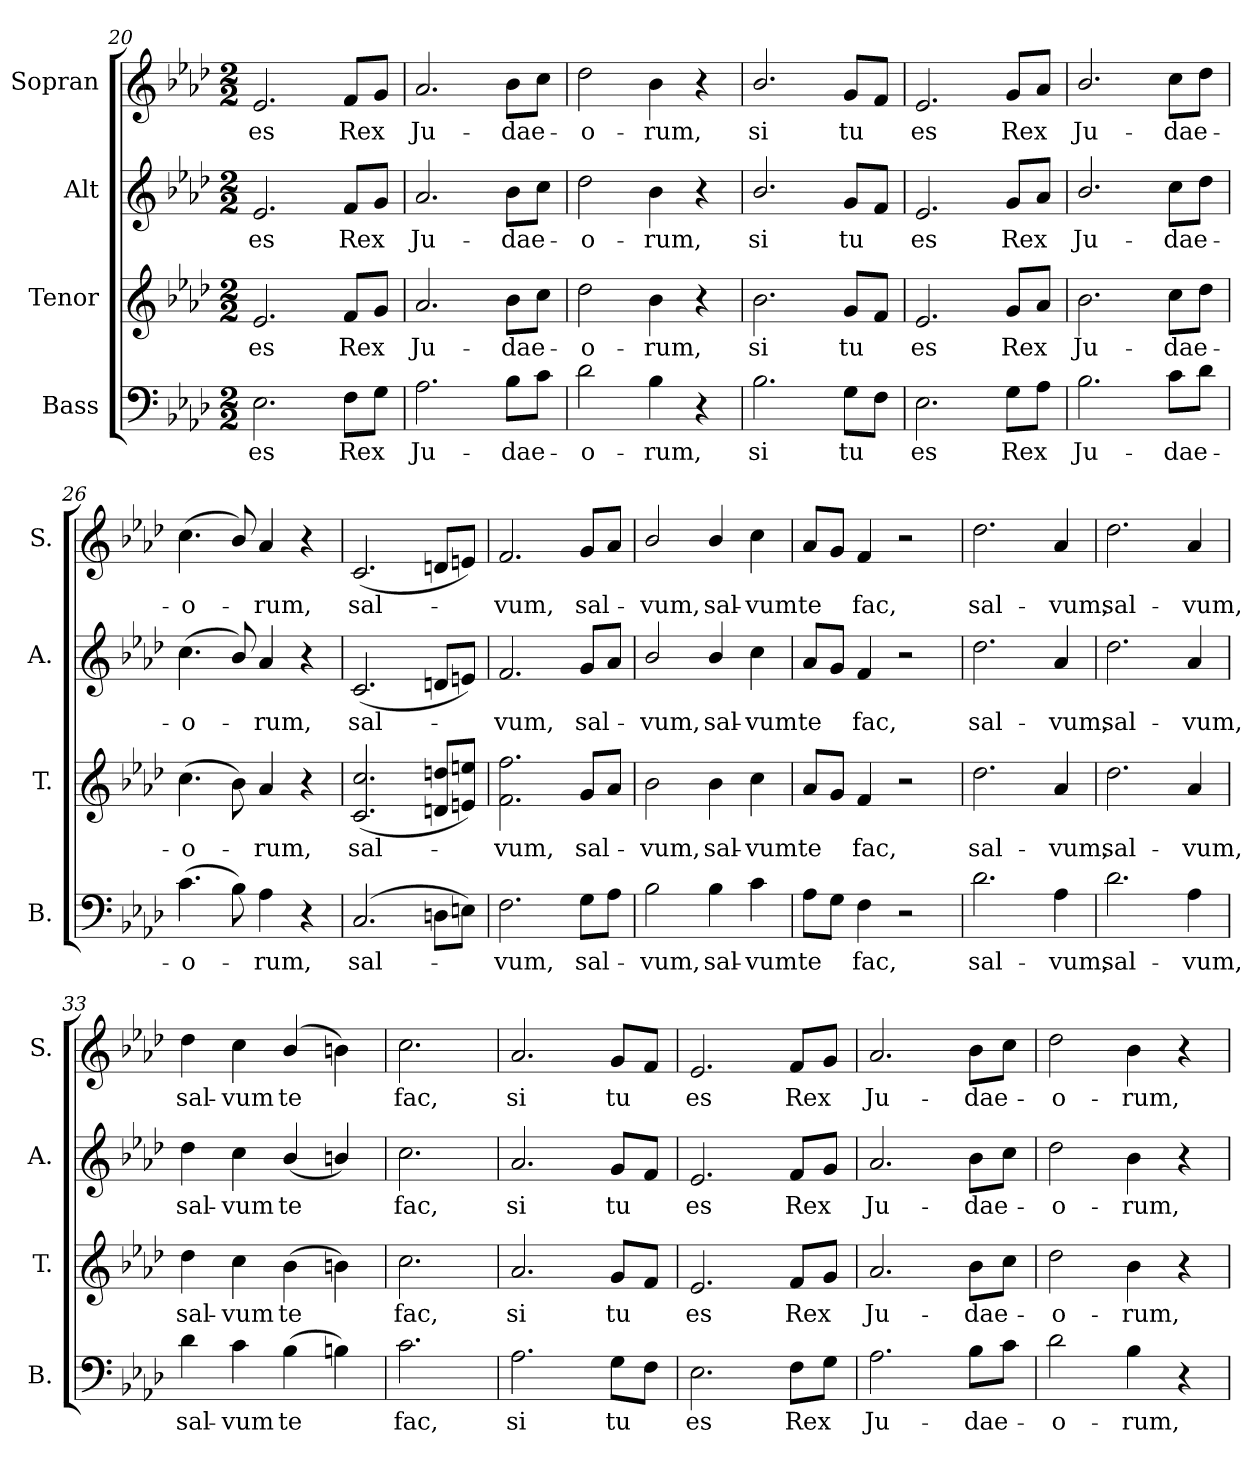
**kern	**text	**kern	**text	**kern	**text	**kern	**text
*part4	*part4	*part3	*part3	*part2	*part2	*part1	*part1
*staff4	*staff4	*staff3	*staff3	*staff2	*staff2	*staff1	*staff1
*I"Bass	*	*I"Tenor	*	*I"Alt	*	*I"Sopran	*
*I'B.	*	*I'T.	*	*I'A.	*	*I'S.	*
*clefF4	*	*clefG2	*	*clefG2	*	*clefG2	*
*k[b-e-a-d-]	*	*k[b-e-a-d-]	*	*k[b-e-a-d-]	*	*k[b-e-a-d-]	*
*A-:	*	*A-:	*	*A-:	*	*A-:	*
*M2/2	*	*M2/2	*	*M2/2	*	*M2/2	*
=20	=20	=20	=20	=20	=20	=20	=20
!	!LO:LY:b	!	!LO:LY:b	!	!LO:LY:b	!	!LO:LY:b
2.E-\	es	2.e-/	es	2.e-/	es	2.e-/	es
!	!LO:LY:b	!	!LO:LY:b	!	!LO:LY:b	!	!LO:LY:b
8F\L	Rex	8f/L	Rex	8f/L	Rex	8f/L	Rex
8G\J	.	8g/J	.	8g/J	.	8g/J	.
!!LO:LB:g=z
=21	=21	=21	=21	=21	=21	=21	=21
!	!LO:LY:b	!	!LO:LY:b	!	!LO:LY:b	!	!LO:LY:b
2.A-\	Ju-	2.a-/	Ju-	2.a-/	Ju-	2.a-/	Ju-
!	!LO:LY:b	!	!LO:LY:b	!	!LO:LY:b	!	!LO:LY:b
8B-\L	-dae-	8b-\L	-dae-	8b-\L	-dae-	8b-\L	-dae-
8c\J	.	8cc\J	.	8cc\J	.	8cc\J	.
=22	=22	=22	=22	=22	=22	=22	=22
!	!LO:LY:b	!	!LO:LY:b	!	!LO:LY:b	!	!LO:LY:b
2d-\	-o-	2dd-\	-o-	2dd-\	-o-	2dd-\	-o-
!	!LO:LY:b	!	!LO:LY:b	!	!LO:LY:b	!	!LO:LY:b
4B-\	-rum,	4b-\	-rum,	4b-\	-rum,	4b-\	-rum,
4r	.	4r	.	4r	.	4r	.
=23	=23	=23	=23	=23	=23	=23	=23
!	!LO:LY:b	!	!LO:LY:b	!	!LO:LY:b	!	!LO:LY:b
2.B-\	si	2.b-\	si	2.b-/	si	2.b-/	si
!	!LO:LY:b	!	!LO:LY:b	!	!LO:LY:b	!	!LO:LY:b
8G\L	tu	8g/L	tu	8g/L	tu	8g/L	tu
8F\J	.	8f/J	.	8f/J	.	8f/J	.
=24	=24	=24	=24	=24	=24	=24	=24
!	!LO:LY:b	!	!LO:LY:b	!	!LO:LY:b	!	!LO:LY:b
2.E-\	es	2.e-/	es	2.e-/	es	2.e-/	es
!	!LO:LY:b	!	!LO:LY:b	!	!LO:LY:b	!	!LO:LY:b
8G\L	Rex	8g/L	Rex	8g/L	Rex	8g/L	Rex
8A-\J	.	8a-/J	.	8a-/J	.	8a-/J	.
=25	=25	=25	=25	=25	=25	=25	=25
!	!LO:LY:b	!	!LO:LY:b	!	!LO:LY:b	!	!LO:LY:b
2.B-\	Ju-	2.b-\	Ju-	2.b-/	Ju-	2.b-/	Ju-
!	!LO:LY:b	!	!LO:LY:b	!	!LO:LY:b	!	!LO:LY:b
8c\L	-dae-	8cc\L	-dae-	8cc\L	-dae-	8cc\L	-dae-
8d-\J	.	8dd-\J	.	8dd-\J	.	8dd-\J	.
!!LO:LB:g=z
=26	=26	=26	=26	=26	=26	=26	=26
!	!LO:LY:b	!	!LO:LY:b	!	!LO:LY:b	!	!LO:LY:b
(>4.c\	-o-	(>4.cc\	-o-	(>4.cc\	-o-	(>4.cc\	-o-
8B-\)	.	8b-\)	.	8b-/)	.	8b-/)	.
!	!LO:LY:b	!	!LO:LY:b	!	!LO:LY:b	!	!LO:LY:b
4A-\	-rum,	4a-/	-rum,	4a-/	-rum,	4a-/	-rum,
4r	.	4r	.	4r	.	4r	.
=27	=27	=27	=27	=27	=27	=27	=27
!	!LO:LY:b	!	!LO:LY:b	!	!LO:LY:b	!	!LO:LY:b
(>2.C/	sal-	(>2.c/ 2.cc/	sal-	(>2.c/	sal-	(>2.c/	sal-
8Dn\L	.	8dn/ 8ddn/L	.	8dn/L	.	8dn/L	.
8En\J)	.	8en/ 8een/J)	.	8en/J)	.	8en/J)	.
=28	=28	=28	=28	=28	=28	=28	=28
!	!LO:LY:b	!	!LO:LY:b	!	!LO:LY:b	!	!LO:LY:b
2.F\	-vum,	2.f\ 2.ff\	-vum,	2.f/	-vum,	2.f/	-vum,
!	!LO:LY:b	!	!LO:LY:b	!	!LO:LY:b	!	!LO:LY:b
8G\L	sal-	8g/L	sal-	8g/L	sal-	8g/L	sal-
8A-\J	.	8a-/J	.	8a-/J	.	8a-/J	.
=29	=29	=29	=29	=29	=29	=29	=29
!	!LO:LY:b	!	!LO:LY:b	!	!LO:LY:b	!	!LO:LY:b
2B-\	-vum,	2b-\	-vum,	2b-/	-vum,	2b-/	-vum,
!	!LO:LY:b	!	!LO:LY:b	!	!LO:LY:b	!	!LO:LY:b
4B-\	sal-	4b-\	sal-	4b-/	sal-	4b-/	sal-
!	!LO:LY:b	!	!LO:LY:b	!	!LO:LY:b	!	!LO:LY:b
4c\	-vum	4cc\	-vum	4cc\	-vum	4cc\	-vum
=30	=30	=30	=30	=30	=30	=30	=30
!	!LO:LY:b	!	!LO:LY:b	!	!LO:LY:b	!	!LO:LY:b
8A-\L	te	8a-/L	te	8a-/L	te	8a-/L	te
8G\J	.	8g/J	.	8g/J	.	8g/J	.
!	!LO:LY:b	!	!LO:LY:b	!	!LO:LY:b	!	!LO:LY:b
4F\	fac,	4f/	fac,	4f/	fac,	4f/	fac,
2r	.	2r	.	2r	.	2r	.
!!LO:PB:g=z
=31	=31	=31	=31	=31	=31	=31	=31
!	!LO:LY:b	!	!LO:LY:b	!	!LO:LY:b	!	!LO:LY:b
2.d-\	sal-	2.dd-\	sal-	2.dd-\	sal-	2.dd-\	sal-
!	!LO:LY:b	!	!LO:LY:b	!	!LO:LY:b	!	!LO:LY:b
4A-\	-vum,	4a-/	-vum,	4a-/	-vum,	4a-/	-vum,
=32	=32	=32	=32	=32	=32	=32	=32
!	!LO:LY:b	!	!LO:LY:b	!	!LO:LY:b	!	!LO:LY:b
2.d-\	sal-	2.dd-\	sal-	2.dd-\	sal-	2.dd-\	sal-
!	!LO:LY:b	!	!LO:LY:b	!	!LO:LY:b	!	!LO:LY:b
4A-\	-vum,	4a-/	-vum,	4a-/	-vum,	4a-/	-vum,
=33	=33	=33	=33	=33	=33	=33	=33
!	!LO:LY:b	!	!LO:LY:b	!	!LO:LY:b	!	!LO:LY:b
4d-\	sal-	4dd-\	sal-	4dd-\	sal-	4dd-\	sal-
!	!LO:LY:b	!	!LO:LY:b	!	!LO:LY:b	!	!LO:LY:b
4c\	-vum	4cc\	-vum	4cc\	-vum	4cc\	-vum
!	!LO:LY:b	!	!LO:LY:b	!	!LO:LY:b	!	!LO:LY:b
(>4B-\	te	(>4b-\	te	(<4b-/	te	(<4b-/	te
4Bn\)	.	4bn\)	.	4bn/)	.	4bn\)	.
=34	=34	=34	=34	=34	=34	=34	=34
!	!LO:LY:b	!	!LO:LY:b	!	!LO:LY:b	!	!LO:LY:b
2.c\	fac,	2.cc\	fac,	2.cc\	fac,	2.cc\	fac,
=35	=35	=35	=35	=35	=35	=35	=35
!	!LO:LY:b	!	!LO:LY:b	!	!LO:LY:b	!	!LO:LY:b
2.A-\	si	2.a-/	si	2.a-/	si	2.a-/	si
!	!LO:LY:b	!	!LO:LY:b	!	!LO:LY:b	!	!LO:LY:b
8G\L	tu	8g/L	tu	8g/L	tu	8g/L	tu
8F\J	.	8f/J	.	8f/J	.	8f/J	.
!!LO:LB:g=z
=36	=36	=36	=36	=36	=36	=36	=36
!	!LO:LY:b	!	!LO:LY:b	!	!LO:LY:b	!	!LO:LY:b
2.E-\	es	2.e-/	es	2.e-/	es	2.e-/	es
!	!LO:LY:b	!	!LO:LY:b	!	!LO:LY:b	!	!LO:LY:b
8F\L	Rex	8f/L	Rex	8f/L	Rex	8f/L	Rex
8G\J	.	8g/J	.	8g/J	.	8g/J	.
=37	=37	=37	=37	=37	=37	=37	=37
!	!LO:LY:b	!	!LO:LY:b	!	!LO:LY:b	!	!LO:LY:b
2.A-\	Ju-	2.a-/	Ju-	2.a-/	Ju-	2.a-/	Ju-
!	!LO:LY:b	!	!LO:LY:b	!	!LO:LY:b	!	!LO:LY:b
8B-\L	-dae-	8b-\L	-dae-	8b-\L	-dae-	8b-\L	-dae-
8c\J	.	8cc\J	.	8cc\J	.	8cc\J	.
=38	=38	=38	=38	=38	=38	=38	=38
!	!LO:LY:b	!	!LO:LY:b	!	!LO:LY:b	!	!LO:LY:b
2d-\	-o-	2dd-\	-o-	2dd-\	-o-	2dd-\	-o-
!	!LO:LY:b	!	!LO:LY:b	!	!LO:LY:b	!	!LO:LY:b
4B-\	-rum,	4b-\	-rum,	4b-\	-rum,	4b-\	-rum,
4r	.	4r	.	4r	.	4r	.
=	=	=	=	=	=	=	=
*-	*-	*-	*-	*-	*-	*-	*-
